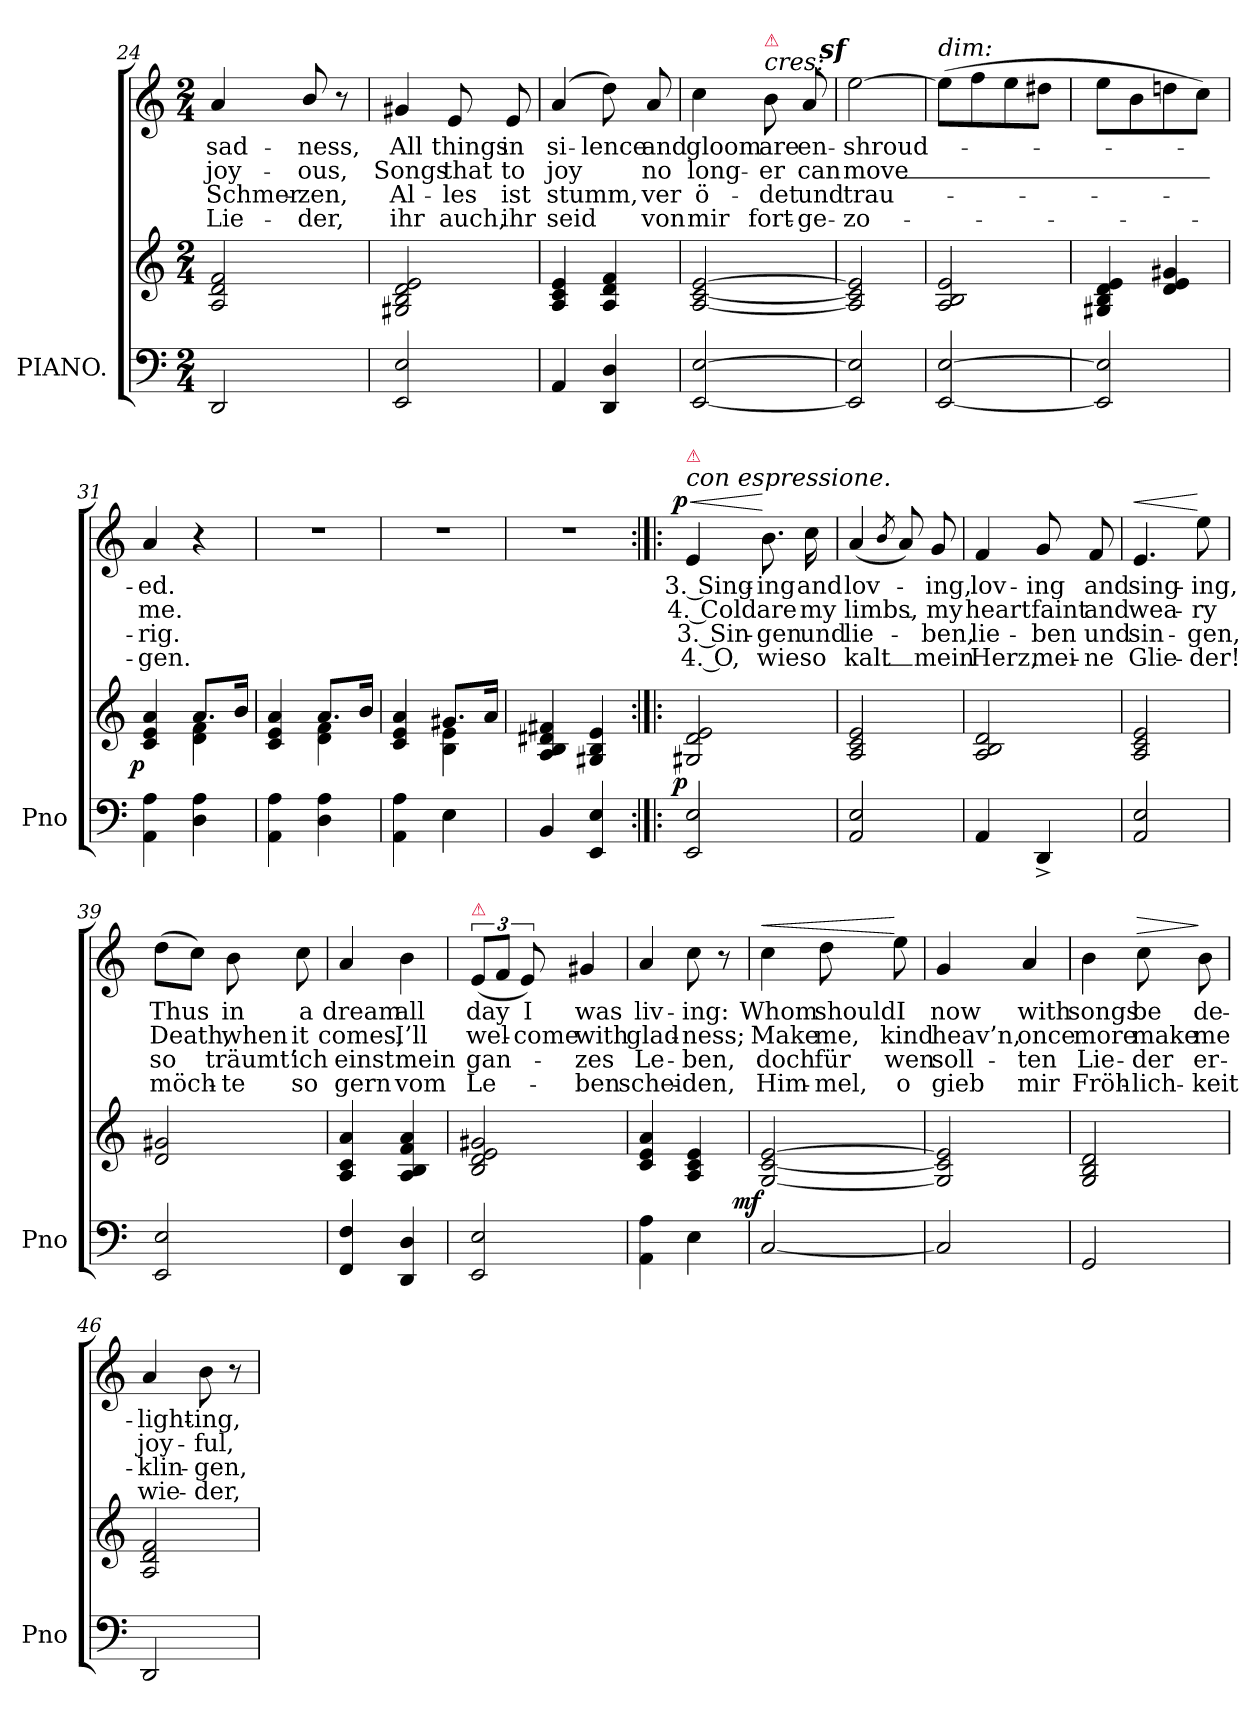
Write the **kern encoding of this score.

**kern	**kern	**dynam	**kern	**text	**text	**text	**text	**dynam
*part2	*part2	*part2	*part1	*part1	*part1	*part1	*part1	*part1
*staff3	*staff2	*staff2/3	*staff1	*staff1	*staff1	*staff1	*staff1	*staff1
*I"PIANO.	*	*	*	*	*	*	*	*
*I'Pno	*	*	*	*	*	*	*	*
*clefF4	*clefG2	*	*clefG2	*	*	*	*	*
*k[]	*k[]	*	*k[]	*	*	*	*	*
*a:	*a:	*	*a:	*	*	*	*	*
*M2/4	*M2/4	*	*M2/4	*	*	*	*	*
=24	=24	=24	=24	=24	=24	=24	=24	=24
2DD/	2A 2d 2f	.	4a	sad-	joy-	Schmer-	Lie-	.
.	.	.	8b/	-ness,	-ous,	-zen,	-der,	.
.	.	.	8r	.	.	.	.	.
=25	=25	=25	=25	=25	=25	=25	=25	=25
2EE 2E	2G#X 2B 2d 2e	.	4g#X	All	Songs	Al-	ihr	.
.	.	.	8e	things	that	-les	auch,	.
.	.	.	8e	in	to	ist	ihr	.
=26	=26	=26	=26	=26	=26	=26	=26	=26
4AA	4A 4c 4e	.	(>4a	si-	joy	stumm,	seid	.
4DD 4D	4A 4d 4f	.	8dd)	-lence	.	.	.	.
.	.	.	8a	and	no	ver	von	.
=27	=27	=27	=27	=27	=27	=27	=27	=27
[2EE [2E	[2A [2c [2e	.	4cc	gloom	long-	ö-	mir	.
!	!	!	!LO:TX:a:i:t=cres&colon;	!	!	!	!	!
!	!	!	!LO:TX:a:color=crimson:t=⚠	!	!	!	!	!
.	.	.	8b	are	-er	-det	fort-	.
.	.	.	8a	en-	can	und	-ge-	.
=28	=28	=28	=28	=28	=28	=28	=28	=28
!	!	!	!LO:DY:rj	!	!	!	!	!
2EE] 2E]	2A] 2c] 2e]	.	[2eez>	shroud-	move_	trau-	-zo-	.
=29	=29	=29	=29	=29	=29	=29	=29	=29
!	!	!	!LO:TX:a:i:t=dim&colon;	!	!	!	!	!
[2EE [2E	2A 2B 2e	.	(>8eeL]	.	.	.	.	.
.	.	.	8ff	.	.	.	.	.
.	.	.	8ee	.	.	.	.	.
.	.	.	8dd#XJ	.	.	.	.	.
=30	=30	=30	=30	=30	=30	=30	=30	=30
2EE] 2E]	4G#X 4B 4d 4e	.	8eeL	.	.	.	.	.
.	.	.	8b	.	.	.	.	.
.	4d 4e 4g#X	.	8ddn	.	.	.	.	.
.	.	.	8ccJ)	.	.	.	.	.
=31	=31	=31	=31	=31	=31	=31	=31	=31
*	*^	*	*	*	*	*	*	*
!	!	!	!LO:DY:rj	!	!	!	!	!	!
4AA 4A	4c 4e 4a	4ryy	p	4a	-ed.	me.	-rig.	-gen.	.
4D 4A	8.aL	4d 4f	.	4r	.	.	.	.	.
.	16bJk	.	.	.	.	.	.	.	.
=32	=32	=32	=32	=32	=32	=32	=32	=32	=32
4AA 4A	4c 4e 4a	4ryy	.	2rdd	.	.	.	.	.
4D 4A	8.aL	4d 4f	.	.	.	.	.	.	.
.	16bJk	.	.	.	.	.	.	.	.
=33	=33	=33	=33	=33	=33	=33	=33	=33	=33
4AA 4A	4c 4e 4a	4ryy	.	2rdd	.	.	.	.	.
4E	8.g#XL	4B 4e	.	.	.	.	.	.	.
.	16aJk	.	.	.	.	.	.	.	.
*	*v	*v	*	*	*	*	*	*	*
=34	=34	=34	=34	=34	=34	=34	=34	=34
4BB	4A 4B 4d#X 4f#X	.	2rdd	.	.	.	.	.
4EE 4E	4G#X 4B 4e	.	.	.	.	.	.	.
=35:|!|:	=35:|!|:	=35:|!|:	=35:|!|:	=35:|!|:	=35:|!|:	=35:|!|:	=35:|!|:	=35:|!|:
!	!	!	!LO:TX:a:i:t=con espressione.	!	!	!	!	!
!	!	!	!LO:TX:a:color=crimson:t=⚠	!	!	!	!	!
!	!	!LO:DY:rj	!	!	!	!	!	!LO:HP:a
!	!	!	!	!	!	!	!	!LO:DY:n=1:a:rj
2EE 2E	2G#X 2d 2e	p	4e	3. Sing-	4. Cold	3. Sin-	4. O,	< p
.	.	.	8.b	-ing	are	-gen	wie	[
.	.	.	16cc	and	my	und	so	.
=36	=36	=36	=36	=36	=36	=36	=36	=36
2AA 2E	2A 2c 2e	.	(<4a	lov-	limbs,_	lie-	kalt_	.
.	.	.	8qb/	.	.	.	.	.
.	.	.	8a)	.	.	.	.	.
.	.	.	8g	-ing,	my	-ben,	mein	.
=37	=37	=37	=37	=37	=37	=37	=37	=37
4AA	2A 2B 2d	.	4f	lov-	heart	lie-	Herz,	.
4DD^>	.	.	8g	-ing	faint	-ben	mei-	.
.	.	.	8f	and	and	und	-ne	.
=38	=38	=38	=38	=38	=38	=38	=38	=38
!	!	!	!	!	!	!	!	!LO:HP:a
2AA 2E	2A 2c 2e	.	4.e	sing-	wea-	sin-	Glie-	<
.	.	.	8ee	-ing,	-ry	-gen,	-der!	[
=39	=39	=39	=39	=39	=39	=39	=39	=39
2EE 2E	2d 2g#X	.	(>8ddL	Thus	Death,	so	möch-	.
.	.	.	8ccJ)	.	.	.	.	.
.	.	.	8b	in	when	träumt’	-te	.
.	.	.	8cc	a	it	ich	so	.
=40	=40	=40	=40	=40	=40	=40	=40	=40
4FF 4F	4A 4c 4a	.	4a	dream	comes,	einst	gern	.
4DD 4D	4A 4B 4f 4a	.	4b\	all	I’ll	mein	vom	.
=41	=41	=41	=41	=41	=41	=41	=41	=41
!	!	!	!LO:TX:a:color=crimson:t=⚠	!	!	!	!	!
2EE 2E	2B 2d 2e 2g#X	.	(>12eL	day	wel-	gan-	Le-	.
.	.	.	12fJ	.	.	.	.	.
.	.	.	12e)	I	-come	.	.	.
.	.	.	4g#X	was	with	-zes	-ben	.
=42	=42	=42	=42	=42	=42	=42	=42	=42
4AA\ 4A\	4c 4e 4a	.	4a	liv-	glad-	Le-	schei-	.
4E	4A 4c 4e	.	8cc	-ing:	-ness;	-ben,	-den,	.
.	.	.	8r	.	.	.	.	.
=43	=43	=43	=43	=43	=43	=43	=43	=43
!	!	!LO:DY:rj	!	!	!	!	!	!LO:HP:a
[2C	[2G [2c [2e	mf	4cc	Whom	Make	doch	Him-	<
.	.	.	8dd	should	me,	für	-mel,	.
.	.	.	8ee	I	kind	wen	o	[
=44	=44	=44	=44	=44	=44	=44	=44	=44
2C]	2G] 2c] 2e]	.	4g	now	heav’n,	soll-	gieb	.
.	.	.	4a	with	once	-ten	mir	.
=45	=45	=45	=45	=45	=45	=45	=45	=45
2GG	2G 2B 2d	.	4b	songs	more	Lie-	Fröh-	.
!	!	!	!	!	!	!	!	!LO:HP:a
.	.	.	8cc	be	make	-der	-lich-	>
.	.	.	8b	de-	me	er-	-keit	]
=46	=46	=46	=46	=46	=46	=46	=46	=46
2DD	2A 2d 2f	.	4a	-light-	joy-	-klin-	wie-	.
.	.	.	8b\	-ing,	-ful,	-gen,	-der,	.
.	.	.	8r	.	.	.	.	.
=	=	=	=	=	=	=	=	=
*-	*-	*-	*-	*-	*-	*-	*-	*-
